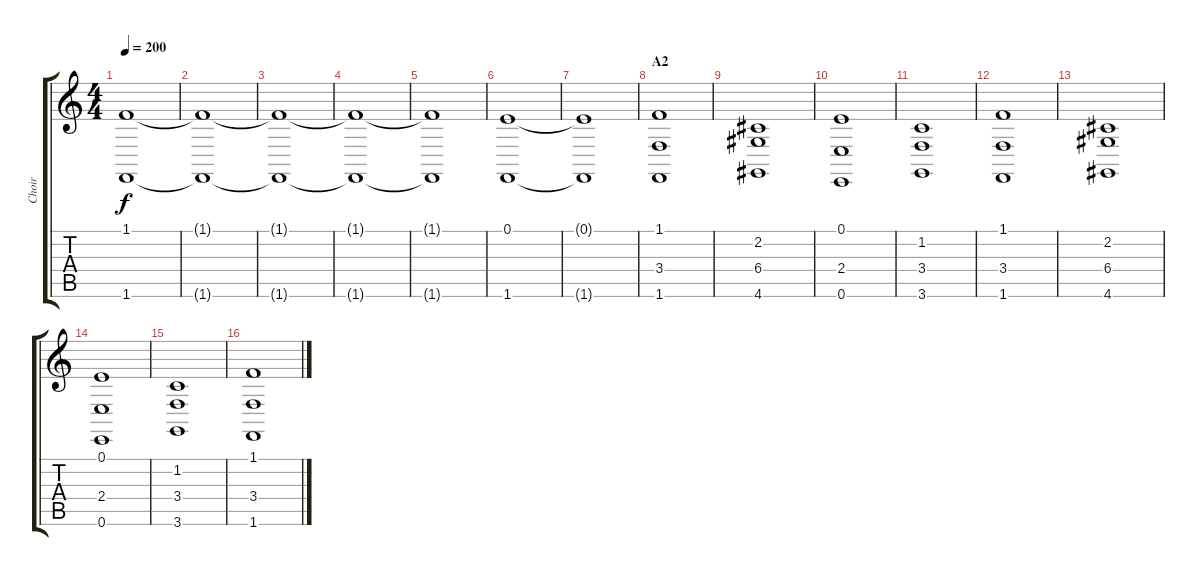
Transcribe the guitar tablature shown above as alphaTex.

\track ("Choir" "Choir") {instrument choiraahs}
\staff {score tabs}
\tuning (E4 B3 G3 D3 A2 E2) {hide}
\ts (4 4)
\tempo 200
\clef g2
\ks c
(1.1{t} 1.6{t}).1{dy f} |
(1.1{t} 1.6{t}).1 |
(1.1{t} 1.6{t}).1 |
(1.1{t} 1.6{t}).1 |
(1.1{t} 1.6{t}).1 |
(0.1 1.6).1 |
(0.1{t} 1.6{t}).1 |
\section ("" "A2")
(1.1 3.4 1.6).1 |
(2.2 6.4 4.6).1 |
(0.1 2.4 0.6).1 |
(1.2 3.4 3.6).1 |
(1.1 3.4 1.6).1 |
(2.2 6.4 4.6).1 |
(0.1 2.4 0.6).1 |
(1.2 3.4 3.6).1 |
(1.1 3.4 1.6).1
